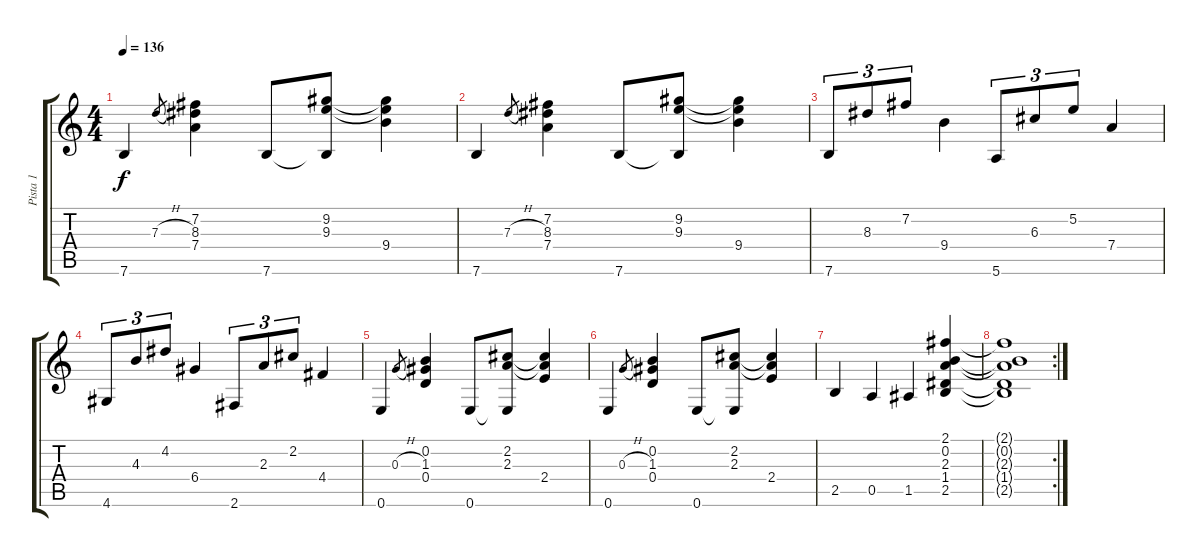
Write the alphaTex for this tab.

\track ("Pista 1" "Pista 1") {instrument acousticguitarsteel}
\staff {score tabs}
\tuning (E4 B3 G3 D3 A2 E2) {hide}
\ts (4 4)
\tempo 136
\clef g2
\ks c
7.6.4{dy f} 7.3{h}.8{gr} (7.2 8.3 7.4).4 7.6.8 (9.2 9.3 7.6{t}).8 (9.2{t} 9.3{t} 9.4).4 |
7.6.4 7.3{h}.8{gr} (7.2 8.3 7.4).4 7.6.8 (9.2 9.3 7.6{t}).8 (9.2{t} 9.3{t} 9.4).4 |
7.6.8{tu (3 2)} 8.3.8{tu (3 2)} 7.2.8{tu (3 2)} 9.4.4 5.6.8{tu (3 2)} 6.3.8{tu (3 2)} 5.2.8{tu (3 2)} 7.4.4 |
4.6.8{tu (3 2)} 4.3.8{tu (3 2)} 4.2.8{tu (3 2)} 6.4.4 2.6.8{tu (3 2)} 2.3.8{tu (3 2)} 2.2.8{tu (3 2)} 4.4.4 |
0.6.4 0.3{h}.8{gr} (0.2 1.3 0.4).4 0.6.8 (2.2 2.3 0.6{t}).8 (2.2{t} 2.3{t} 2.4).4 |
0.6.4 0.3{h}.8{gr} (0.2 1.3 0.4).4 0.6.8 (2.2 2.3 0.6{t}).8 (2.2{t} 2.3{t} 2.4).4 |
2.5.4 0.5.4 1.5.4 (2.1 0.2 2.3 1.4 2.5).4 |
\rc 2
(2.1{t} 0.2{t} 2.3{t} 1.4{t} 2.5{t}).1
